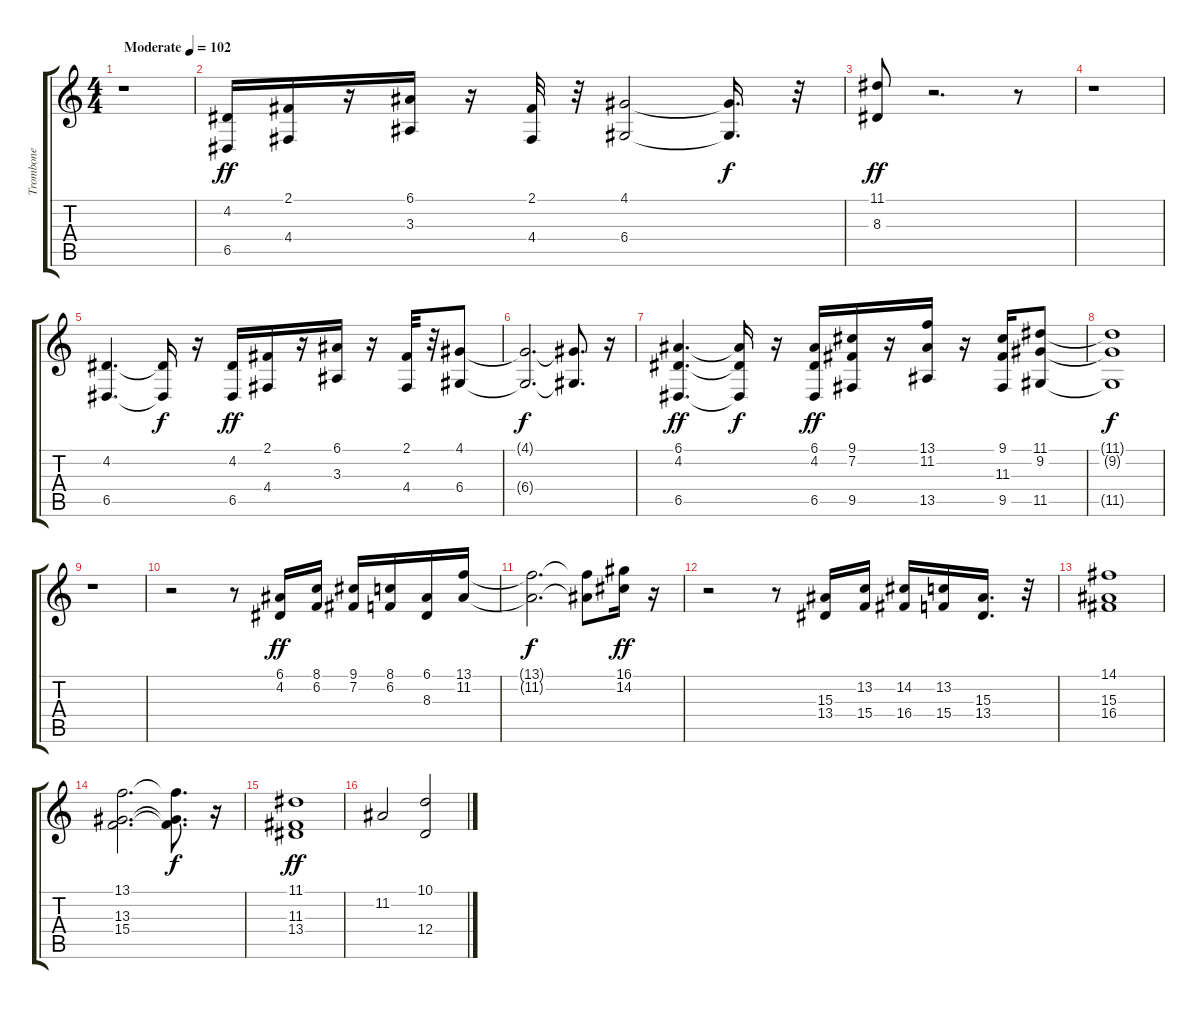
\track ("Trombone" "Trombone") {instrument trombone}
\staff {score tabs}
\tuning (E4 B3 G3 D3 A2 E2) {hide}
\ts (4 4)
\tempo (102 "Moderate")
\clef g2
\ks c
r.1{dy ff instrument trombone} |
(4.2 6.5).16 (2.1 4.4).16 r.16 (6.1 3.3).16 r.16 (2.1 4.4).32 r.32 (4.1 6.4).2 (4.1{t} 6.4{t}).16{d dy f} r.32 |
(11.1 8.3).8{dy ff} r.2{d} r.8 |
r.1 |
(4.2 6.5).4{d} (4.2{t} 6.5{t}).16{dy f} r.16 (4.2 6.5).16{dy ff} (2.1 4.4).16 r.16 (6.1 3.3).16 r.16 (2.1 4.4).32 r.32 (4.1 6.4).8 |
(4.1{t} 6.4{t}).2{d dy f} (4.1{t} 6.4{t}).8{d} r.16 |
(6.1 4.2 6.5).4{d dy ff} (6.1{t} 4.2{t} 6.5{t}).16{dy f} r.16 (6.1 4.2 6.5).16{dy ff} (9.1 7.2 9.5).16 r.16 (13.1 11.2 13.5).16 r.16 (9.1 11.3 9.5).16 (11.1 9.2 11.5).8 |
(11.1{t} 9.2{t} 11.5{t}).1{dy f} |
r.1 |
r.2 r.8 (6.1 4.2).16{dy ff} (8.1 6.2).16 (9.1 7.2).16 (8.1 6.2).16 (6.1 8.3).16 (13.1 11.2).16 |
(13.1{t} 11.2{t}).2{d dy f} (13.1{t} 11.2{t}).8 (16.1 14.2).16{dy ff} r.16 |
r.2 r.8 (15.3 13.4).16 (13.2 15.4).16 (14.2 16.4).16 (13.2 15.4).16 (15.3 13.4).16{d} r.32 |
(14.1 15.3 16.4).1 |
(13.1 13.3 15.4).2{d} (13.1{t} 13.3{t} 15.4{t}).8{d dy f} r.16 |
(11.1 11.3 13.4).1{dy ff} |
11.2.2 (10.1 12.4).2
